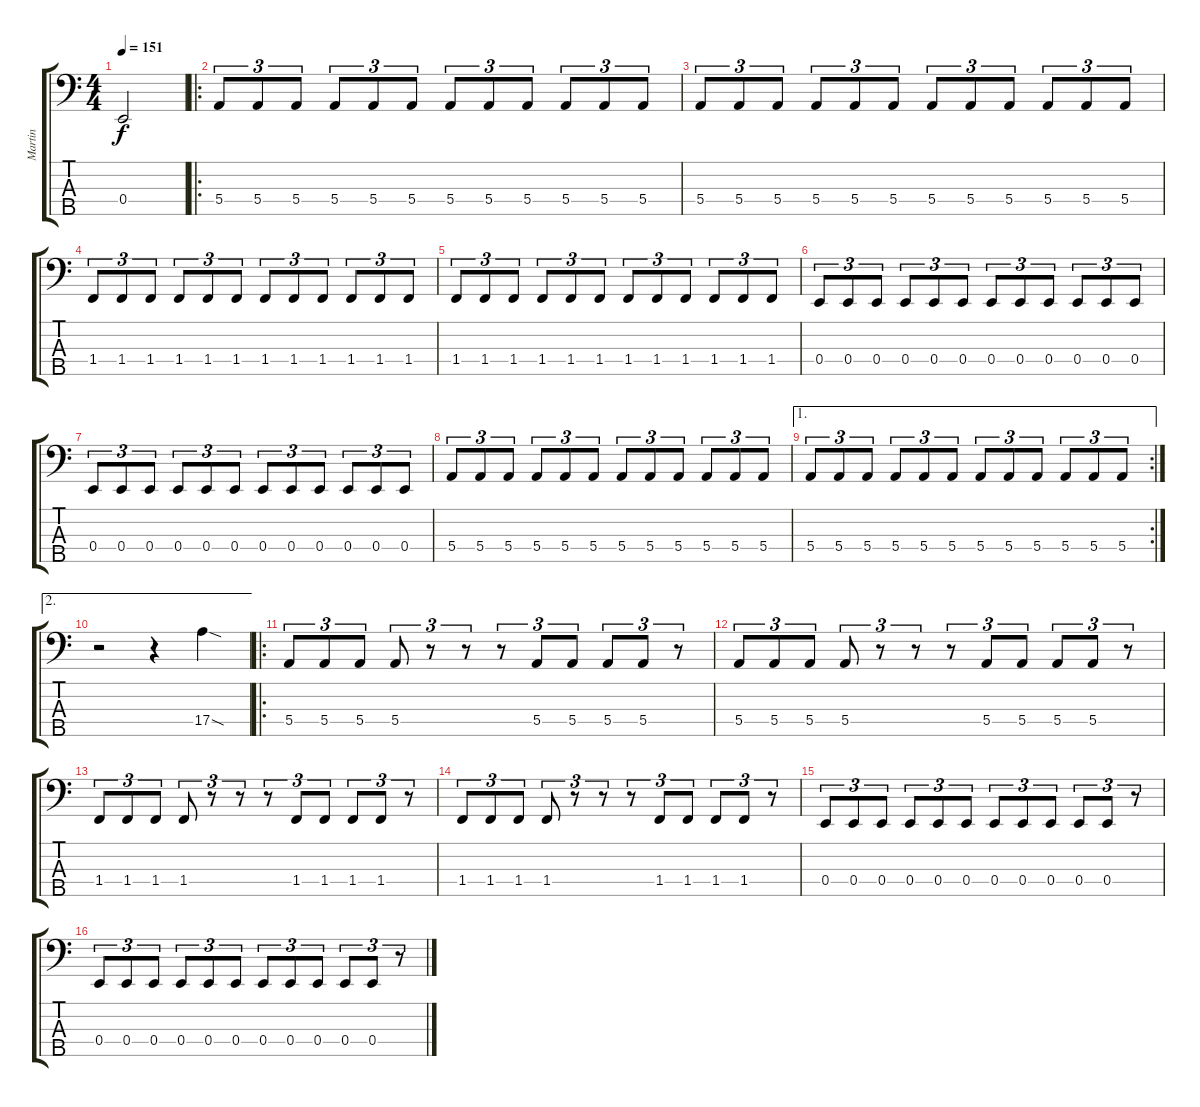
\track ("Martin" "Martin") {instrument electricbasspick}
\staff {score tabs}
\tuning (G2 D2 A1 E1 B0) {hide}
\ts (4 4)
\tempo 151
\clef f4
\ks c
0.4{t}.2{dy f} |
\ro
5.4.8{tu (3 2)} 5.4.8{tu (3 2)} 5.4.8{tu (3 2)} 5.4.8{tu (3 2)} 5.4.8{tu (3 2)} 5.4.8{tu (3 2)} 5.4.8{tu (3 2)} 5.4.8{tu (3 2)} 5.4.8{tu (3 2)} 5.4.8{tu (3 2)} 5.4.8{tu (3 2)} 5.4.8{tu (3 2)} |
5.4.8{tu (3 2)} 5.4.8{tu (3 2)} 5.4.8{tu (3 2)} 5.4.8{tu (3 2)} 5.4.8{tu (3 2)} 5.4.8{tu (3 2)} 5.4.8{tu (3 2)} 5.4.8{tu (3 2)} 5.4.8{tu (3 2)} 5.4.8{tu (3 2)} 5.4.8{tu (3 2)} 5.4.8{tu (3 2)} |
1.4.8{tu (3 2)} 1.4.8{tu (3 2)} 1.4.8{tu (3 2)} 1.4.8{tu (3 2)} 1.4.8{tu (3 2)} 1.4.8{tu (3 2)} 1.4.8{tu (3 2)} 1.4.8{tu (3 2)} 1.4.8{tu (3 2)} 1.4.8{tu (3 2)} 1.4.8{tu (3 2)} 1.4.8{tu (3 2)} |
1.4.8{tu (3 2)} 1.4.8{tu (3 2)} 1.4.8{tu (3 2)} 1.4.8{tu (3 2)} 1.4.8{tu (3 2)} 1.4.8{tu (3 2)} 1.4.8{tu (3 2)} 1.4.8{tu (3 2)} 1.4.8{tu (3 2)} 1.4.8{tu (3 2)} 1.4.8{tu (3 2)} 1.4.8{tu (3 2)} |
0.4.8{tu (3 2)} 0.4.8{tu (3 2)} 0.4.8{tu (3 2)} 0.4.8{tu (3 2)} 0.4.8{tu (3 2)} 0.4.8{tu (3 2)} 0.4.8{tu (3 2)} 0.4.8{tu (3 2)} 0.4.8{tu (3 2)} 0.4.8{tu (3 2)} 0.4.8{tu (3 2)} 0.4.8{tu (3 2)} |
0.4.8{tu (3 2)} 0.4.8{tu (3 2)} 0.4.8{tu (3 2)} 0.4.8{tu (3 2)} 0.4.8{tu (3 2)} 0.4.8{tu (3 2)} 0.4.8{tu (3 2)} 0.4.8{tu (3 2)} 0.4.8{tu (3 2)} 0.4.8{tu (3 2)} 0.4.8{tu (3 2)} 0.4.8{tu (3 2)} |
5.4.8{tu (3 2)} 5.4.8{tu (3 2)} 5.4.8{tu (3 2)} 5.4.8{tu (3 2)} 5.4.8{tu (3 2)} 5.4.8{tu (3 2)} 5.4.8{tu (3 2)} 5.4.8{tu (3 2)} 5.4.8{tu (3 2)} 5.4.8{tu (3 2)} 5.4.8{tu (3 2)} 5.4.8{tu (3 2)} |
\ae 1
\rc 2
5.4.8{tu (3 2)} 5.4.8{tu (3 2)} 5.4.8{tu (3 2)} 5.4.8{tu (3 2)} 5.4.8{tu (3 2)} 5.4.8{tu (3 2)} 5.4.8{tu (3 2)} 5.4.8{tu (3 2)} 5.4.8{tu (3 2)} 5.4.8{tu (3 2)} 5.4.8{tu (3 2)} 5.4.8{tu (3 2)} |
\ae 2
r.2 r.4 17.4{sod}.4 |
\ro
5.4.8{tu (3 2)} 5.4.8{tu (3 2)} 5.4.8{tu (3 2)} 5.4.8{tu (3 2)} r.8{tu (3 2)} r.8{tu (3 2)} r.8{tu (3 2)} 5.4.8{tu (3 2)} 5.4.8{tu (3 2)} 5.4.8{tu (3 2)} 5.4.8{tu (3 2)} r.8{tu (3 2)} |
5.4.8{tu (3 2)} 5.4.8{tu (3 2)} 5.4.8{tu (3 2)} 5.4.8{tu (3 2)} r.8{tu (3 2)} r.8{tu (3 2)} r.8{tu (3 2)} 5.4.8{tu (3 2)} 5.4.8{tu (3 2)} 5.4.8{tu (3 2)} 5.4.8{tu (3 2)} r.8{tu (3 2)} |
1.4.8{tu (3 2)} 1.4.8{tu (3 2)} 1.4.8{tu (3 2)} 1.4.8{tu (3 2)} r.8{tu (3 2)} r.8{tu (3 2)} r.8{tu (3 2)} 1.4.8{tu (3 2)} 1.4.8{tu (3 2)} 1.4.8{tu (3 2)} 1.4.8{tu (3 2)} r.8{tu (3 2)} |
1.4.8{tu (3 2)} 1.4.8{tu (3 2)} 1.4.8{tu (3 2)} 1.4.8{tu (3 2)} r.8{tu (3 2)} r.8{tu (3 2)} r.8{tu (3 2)} 1.4.8{tu (3 2)} 1.4.8{tu (3 2)} 1.4.8{tu (3 2)} 1.4.8{tu (3 2)} r.8{tu (3 2)} |
0.4.8{tu (3 2)} 0.4.8{tu (3 2)} 0.4.8{tu (3 2)} 0.4.8{tu (3 2)} 0.4.8{tu (3 2)} 0.4.8{tu (3 2)} 0.4.8{tu (3 2)} 0.4.8{tu (3 2)} 0.4.8{tu (3 2)} 0.4.8{tu (3 2)} 0.4.8{tu (3 2)} r.8{tu (3 2)} |
0.4.8{tu (3 2)} 0.4.8{tu (3 2)} 0.4.8{tu (3 2)} 0.4.8{tu (3 2)} 0.4.8{tu (3 2)} 0.4.8{tu (3 2)} 0.4.8{tu (3 2)} 0.4.8{tu (3 2)} 0.4.8{tu (3 2)} 0.4.8{tu (3 2)} 0.4.8{tu (3 2)} r.8{tu (3 2)}
